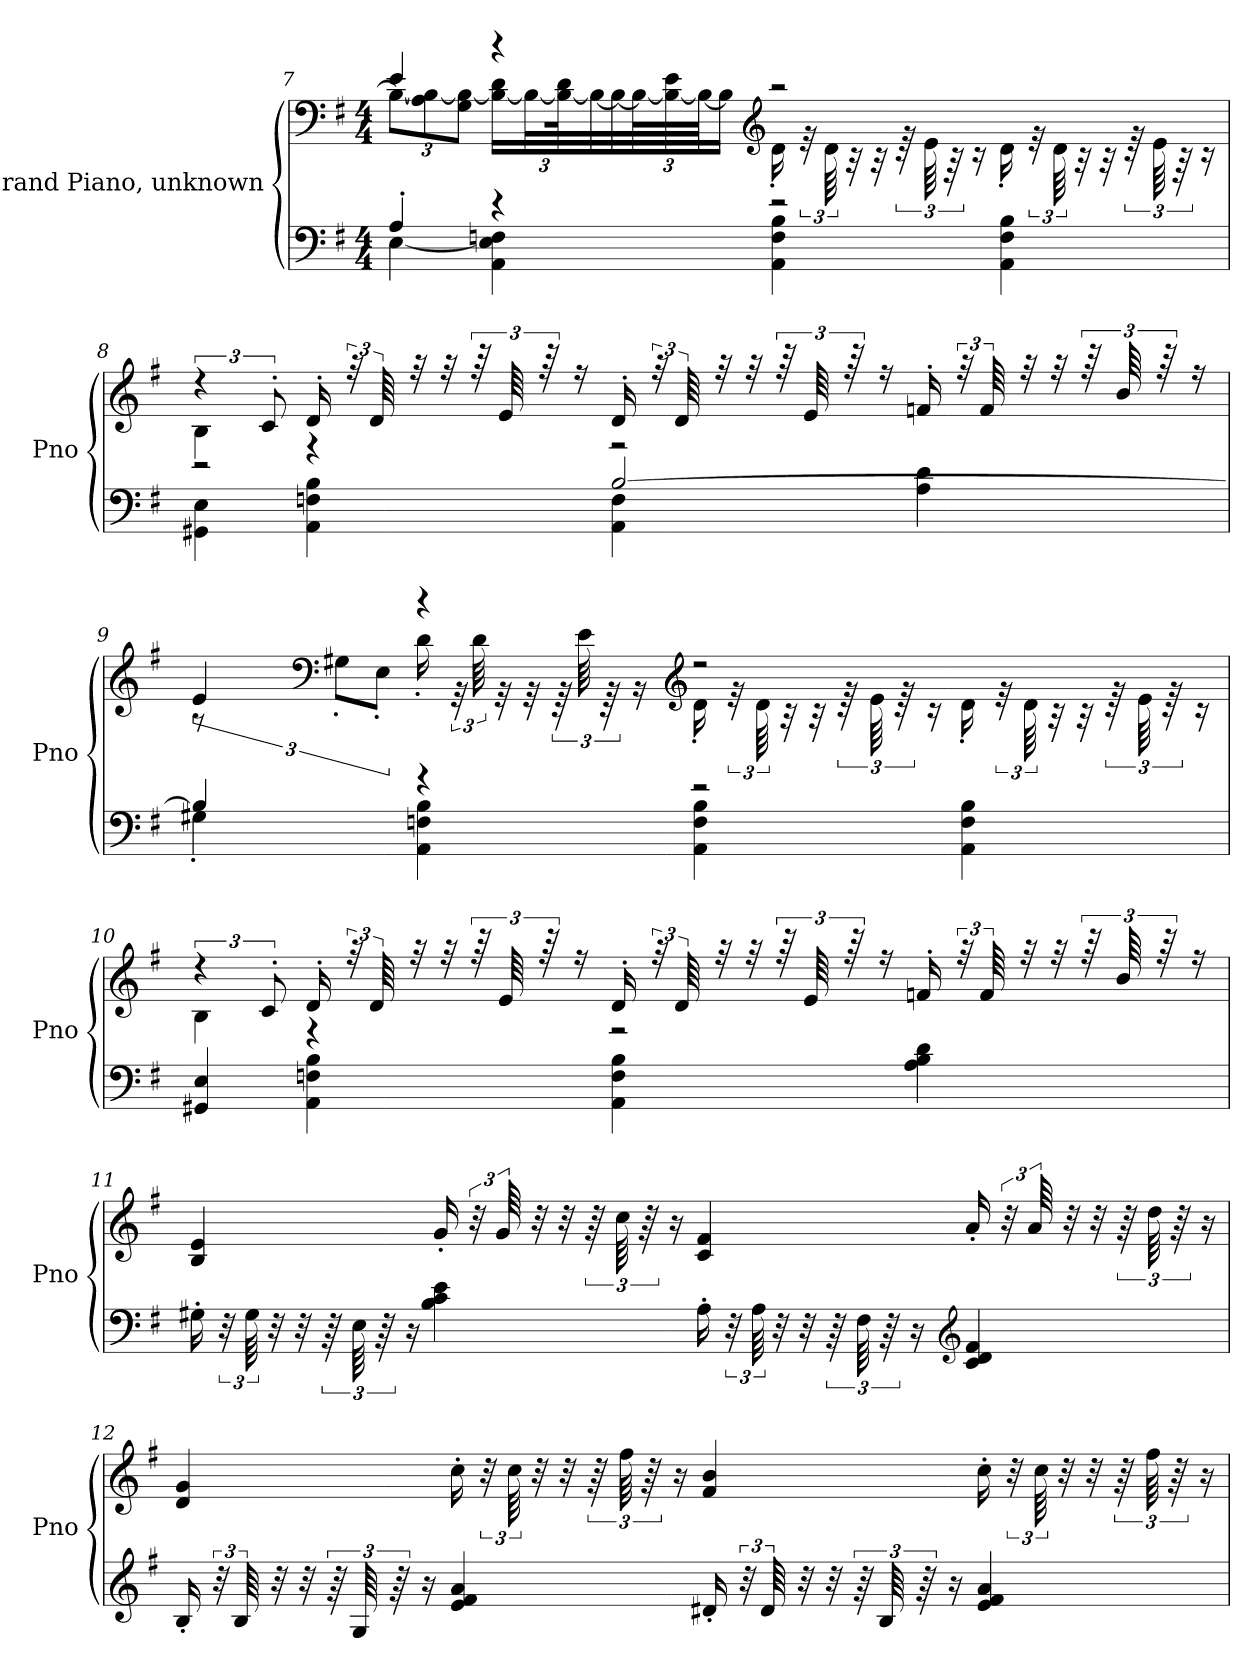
**kern	**kern
*part1	*part1
*staff2	*staff1
*I"Grand Piano, unknown	*
*I'Pno	*
!!LO:LB:g=z
*clefF4	*clefF4
*k[f#]	*k[f#]
*M4/4	*M4/4
=7	=7
*^	*^
*	*	*	*Xbrackettup
4A'/	[4E\	4e/	12B\L_
.	.	.	12A\ 12B\_
.	.	.	12G\ 12B\_J
4r	4AA\ 4E\] 4Fn\	4r	16B\_ 16d\LL
.	.	.	48B\L_
.	.	.	96B\_ 96d\K
.	.	.	32B\_
.	.	.	32B\_
.	.	.	96B\L_
.	.	.	96B\_ 96e\
.	.	.	96B\JJ_
.	.	.	16B\JJ]
*	*	*clefG2	*
2r	4AA\ 4F\ 4B\	2r	16d'\
*	*	*	*brackettup
.	.	.	48r
.	.	.	96d\
.	.	.	32r
.	.	.	32r
.	.	.	96r
.	.	.	96e\
.	.	.	96r
.	.	.	16r
.	4AA\ 4F\ 4B\	.	16d'\
.	.	.	48r
.	.	.	96d\
.	.	.	32r
.	.	.	32r
.	.	.	96r
.	.	.	96e\
.	.	.	96r
.	.	.	16r
!!LO:PB:g=z	!!
=8	=8	=8	=8
2r	4GG#X\ 4E\	6r	4B\
.	.	12c'/	.
.	4AA\ 4Fn\ 4B\	16d'/	4r
.	.	48r	.
.	.	96d/	.
.	.	32r	.
.	.	32r	.
.	.	96r	.
.	.	96e/	.
.	.	96r	.
.	.	16r	.
[2B/	4AA\ 4F\	16d'/	2r
.	.	48r	.
.	.	96d/	.
.	.	32r	.
.	.	32r	.
.	.	96r	.
.	.	96e/	.
.	.	96r	.
.	.	16r	.
.	4A\ 4d\	16fn'/	.
.	.	48r	.
.	.	96f/	.
.	.	32r	.
.	.	32r	.
.	.	96r	.
.	.	96b/	.
.	.	96r	.
.	.	16r	.
!!LO:LB:g=z	!!
=9	=9	=9	=9
4B/]	4G#X'\	4e/	12r
*	*	*clefF4	*
.	.	.	12G#X'\L
.	.	.	12E'\J
4r	4AA\ 4Fn\ 4B\	4r	16d'\
.	.	.	48r
.	.	.	96d\
.	.	.	32r
.	.	.	32r
.	.	.	96r
.	.	.	96e\
.	.	.	96r
.	.	.	16r
*	*	*clefG2	*
2r	4AA\ 4F\ 4B\	2r	16d'\
.	.	.	48r
.	.	.	96d\
.	.	.	32r
.	.	.	32r
.	.	.	96r
.	.	.	96e\
.	.	.	96r
.	.	.	16r
.	4AA\ 4F\ 4B\	.	16d'\
.	.	.	48r
.	.	.	96d\
.	.	.	32r
.	.	.	32r
.	.	.	96r
.	.	.	96e\
.	.	.	96r
.	.	.	16r
*v	*v	*	*
!!LO:LB:g=z	!!
=10	=10	=10
4GG#X/ 4E/	6r	4B\
.	12c'/	.
4AA\ 4Fn\ 4B\	16d'/	4r
.	48r	.
.	96d/	.
.	32r	.
.	32r	.
.	96r	.
.	96e/	.
.	96r	.
.	16r	.
4AA\ 4F\ 4B\	16d'/	2r
.	48r	.
.	96d/	.
.	32r	.
.	32r	.
.	96r	.
.	96e/	.
.	96r	.
.	16r	.
4A\ 4B\ 4d\	16fn'/	.
.	48r	.
.	96f/	.
.	32r	.
.	32r	.
.	96r	.
.	96b/	.
.	96r	.
.	16r	.
*	*v	*v
!!LO:LB:g=z
=11	=11
16G#X'\	4B/ 4e/
48r	.
96G#\	.
32r	.
32r	.
96r	.
96E\	.
96r	.
16r	.
4B\ 4c\ 4e\	16g'/
.	48r
.	96g/
.	32r
.	32r
.	96r
.	96cc\
.	96r
.	16r
16A'\	4c/ 4f#/
48r	.
96A\	.
32r	.
32r	.
96r	.
96F#\	.
96r	.
16r	.
*clefG2	*
4c/ 4d/ 4f#/	16a'/
.	48r
.	96a/
.	32r
.	32r
.	96r
.	96dd\
.	96r
.	16r
!!LO:LB:g=z
=12	=12
16B'/	4d/ 4g/
48r	.
96B/	.
32r	.
32r	.
96r	.
96G/	.
96r	.
16r	.
4e/ 4f#/ 4a/	16cc'\
.	48r
.	96cc\
.	32r
.	32r
.	96r
.	96ff#\
.	96r
.	16r
16d#X'/	4f#/ 4b/
48r	.
96d#/	.
32r	.
32r	.
96r	.
96B/	.
96r	.
16r	.
4e/ 4f#/ 4a/	16cc'\
.	48r
.	96cc\
.	32r
.	32r
.	96r
.	96ff#\
.	96r
.	16r
=	=
*-	*-
